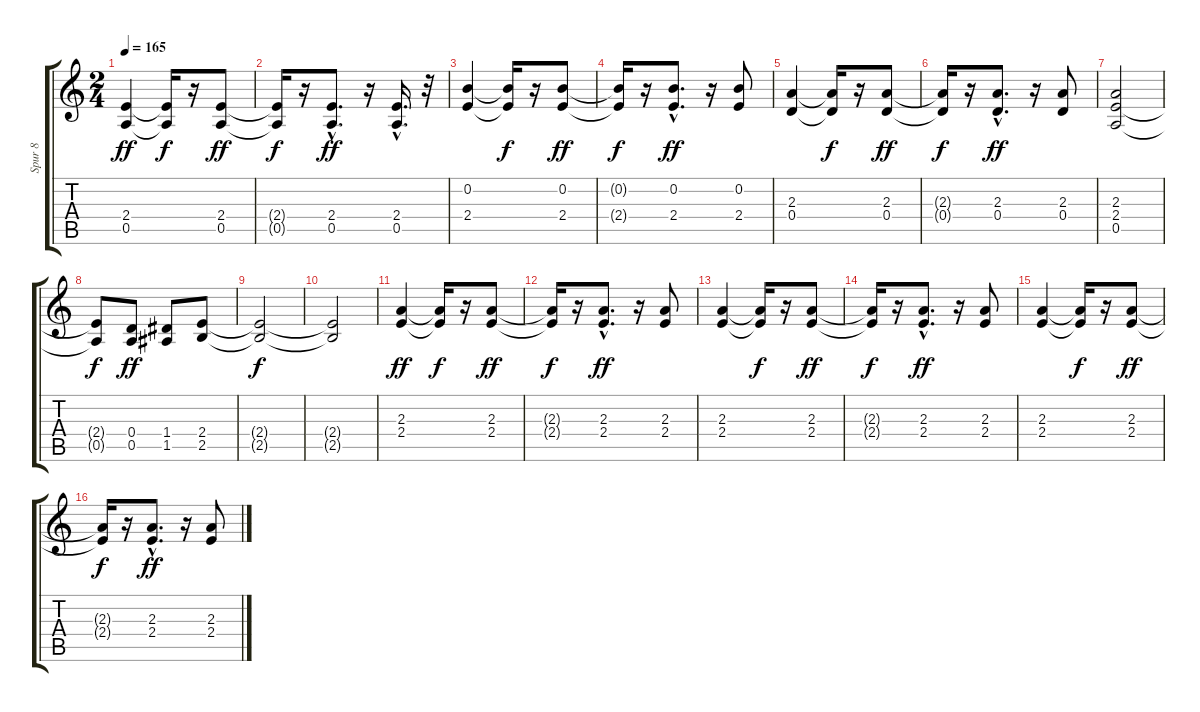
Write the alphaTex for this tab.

\track ("Spur 8" "Spur 8") {instrument overdrivenguitar}
\staff {score tabs}
\tuning (E4 B3 G3 D3 A2 E2) {hide}
\ts (2 4)
\tempo 165
\clef g2
\ks c
(2.4 0.5).4{dy ff} (2.4{t} 0.5{t}).16{dy f} r.16 (2.4 0.5).8{dy ff} |
(2.4{t} 0.5{t}).16{dy f} r.16 (2.4{hac} 0.5{hac}).8{d dy ff} r.16 (2.4{hac} 0.5{hac}).16{d} r.32 |
(0.2 2.4).4 (0.2{t} 2.4{t}).16{dy f} r.16 (0.2 2.4).8{dy ff} |
(0.2{t} 2.4{t}).16{dy f} r.16 (0.2{hac} 2.4{hac}).8{d dy ff} r.16 (0.2 2.4).8 |
(2.3 0.4).4 (2.3{t} 0.4{t}).16{dy f} r.16 (2.3 0.4).8{dy ff} |
(2.3{t} 0.4{t}).16{dy f} r.16 (2.3{hac} 0.4{hac}).8{d dy ff} r.16 (2.3 0.4).8 |
(2.3 2.4 0.5).2 |
(2.4{t} 0.5{t}).8{dy f} (0.4 0.5).8{dy ff} (1.4 1.5).8 (2.4 2.5).8 |
(2.4{t} 2.5{t}).2{dy f} |
(2.4{t} 2.5{t}).2 |
(2.3 2.4).4{dy ff} (2.3{t} 2.4{t}).16{dy f} r.16 (2.3 2.4).8{dy ff} |
(2.3{t} 2.4{t}).16{dy f} r.16 (2.3{hac} 2.4{hac}).8{d dy ff} r.16 (2.3 2.4).8 |
(2.3 2.4).4 (2.3{t} 2.4{t}).16{dy f} r.16 (2.3 2.4).8{dy ff} |
(2.3{t} 2.4{t}).16{dy f} r.16 (2.3{hac} 2.4{hac}).8{d dy ff} r.16 (2.3 2.4).8 |
(2.3 2.4).4 (2.3{t} 2.4{t}).16{dy f} r.16 (2.3 2.4).8{dy ff} |
(2.3{t} 2.4{t}).16{dy f} r.16 (2.3{hac} 2.4{hac}).8{d dy ff} r.16 (2.3 2.4).8
